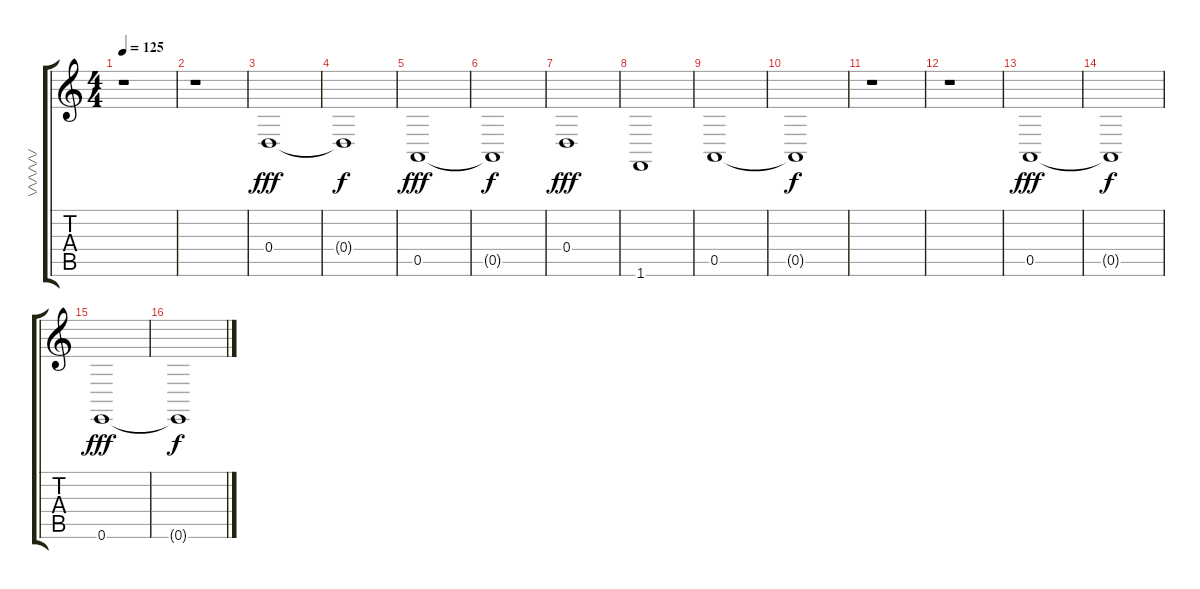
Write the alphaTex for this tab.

\track ("\\/\\/\\/\\/\\/\\/\\/\\/" "\\/\\/\\/\\/\\/") {instrument lead2sawtooth}
\staff {score tabs}
\tuning (E4 B3 G3 D3 A2 E2) {hide}
\ts (4 4)
\tempo 125
\clef g2
\ks c
r.1{dy fff} |
r.1 |
0.4.1 |
0.4{t}.1{dy f} |
0.5.1{dy fff} |
0.5{t}.1{dy f} |
0.4.1{dy fff} |
1.6.1 |
0.5.1 |
0.5{t}.1{dy f} |
r.1 |
r.1 |
0.5.1{dy fff} |
0.5{t}.1{dy f} |
0.6.1{dy fff} |
0.6{t}.1{dy f}
